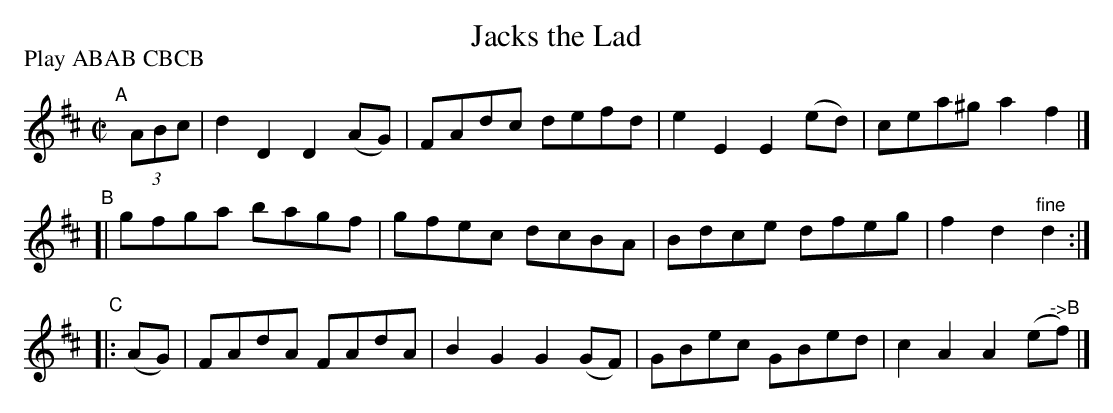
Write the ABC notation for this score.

X:1
T: Jacks the Lad
P: Play ABAB CBCB
M: C|
L: 1/8
K: D
"^A"[|] (3ABc  | d2D2 D2(AG)| FAdc defd  | e2E2 E2(ed)| cea^g a2 f2 |]
"^B"[|     gfga bagf  | gfec dcBA  | Bdce dfeg  | f2d2 "^fine"d2 :|
"^C"|: (AG) | FAdA FAdA  | B2G2 G2(GF) | GBec GBed  | c2A2  A2(e"^->B"f) |]
